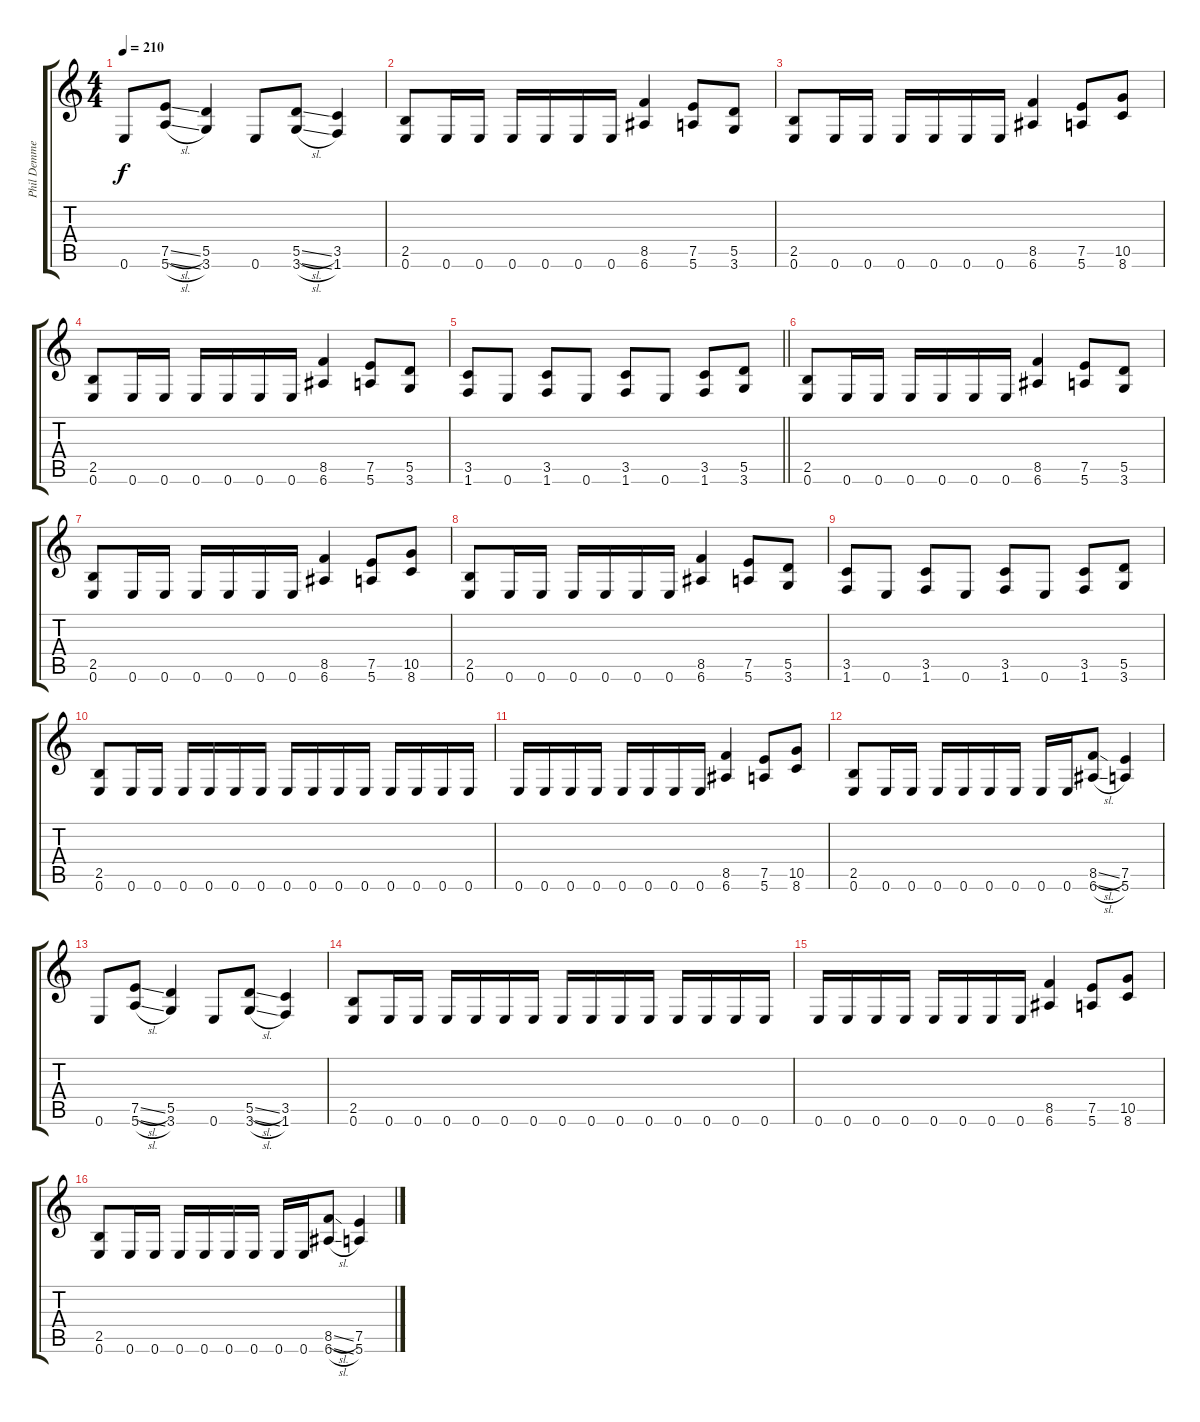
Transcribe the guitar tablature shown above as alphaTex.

\track ("Phil Demmel" "Phil Demme") {instrument distortionguitar}
\staff {score tabs}
\tuning (E4 B3 G3 D3 A2 E2) {hide}
\ts (4 4)
\tempo 210
\clef g2
\ks c
0.6.8{dy f} (7.5{sl} 5.6{sl}).8 (5.5 3.6).4 0.6.8 (5.5{sl} 3.6{sl}).8 (3.5 1.6).4 |
(2.5 0.6).8 0.6.16 0.6.16 0.6.16 0.6.16 0.6.16 0.6.16 (8.5 6.6).4 (7.5 5.6).8 (5.5 3.6).8 |
(2.5 0.6).8 0.6.16 0.6.16 0.6.16 0.6.16 0.6.16 0.6.16 (8.5 6.6).4 (7.5 5.6).8 (10.5 8.6).8 |
(2.5 0.6).8 0.6.16 0.6.16 0.6.16 0.6.16 0.6.16 0.6.16 (8.5 6.6).4 (7.5 5.6).8 (5.5 3.6).8 |
\barLineRight lightlight
(3.5 1.6).8 0.6.8 (3.5 1.6).8 0.6.8 (3.5 1.6).8 0.6.8 (3.5 1.6).8 (5.5 3.6).8 |
(2.5 0.6).8 0.6.16 0.6.16 0.6.16 0.6.16 0.6.16 0.6.16 (8.5 6.6).4 (7.5 5.6).8 (5.5 3.6).8 |
(2.5 0.6).8 0.6.16 0.6.16 0.6.16 0.6.16 0.6.16 0.6.16 (8.5 6.6).4 (7.5 5.6).8 (10.5 8.6).8 |
(2.5 0.6).8 0.6.16 0.6.16 0.6.16 0.6.16 0.6.16 0.6.16 (8.5 6.6).4 (7.5 5.6).8 (5.5 3.6).8 |
(3.5 1.6).8 0.6.8 (3.5 1.6).8 0.6.8 (3.5 1.6).8 0.6.8 (3.5 1.6).8 (5.5 3.6).8 |
(2.5 0.6).8 0.6.16 0.6.16 0.6.16 0.6.16 0.6.16 0.6.16 0.6.16 0.6.16 0.6.16 0.6.16 0.6.16 0.6.16 0.6.16 0.6.16 |
0.6.16 0.6.16 0.6.16 0.6.16 0.6.16 0.6.16 0.6.16 0.6.16 (8.5 6.6).4 (7.5 5.6).8 (10.5 8.6).8 |
(2.5 0.6).8 0.6.16 0.6.16 0.6.16 0.6.16 0.6.16 0.6.16 0.6.16 0.6.16 (8.5{sl} 6.6{sl}).8 (7.5 5.6).4 |
0.6.8 (7.5{sl} 5.6{sl}).8 (5.5 3.6).4 0.6.8 (5.5{sl} 3.6{sl}).8 (3.5 1.6).4 |
(2.5 0.6).8 0.6.16 0.6.16 0.6.16 0.6.16 0.6.16 0.6.16 0.6.16 0.6.16 0.6.16 0.6.16 0.6.16 0.6.16 0.6.16 0.6.16 |
0.6.16 0.6.16 0.6.16 0.6.16 0.6.16 0.6.16 0.6.16 0.6.16 (8.5 6.6).4 (7.5 5.6).8 (10.5 8.6).8 |
(2.5 0.6).8 0.6.16 0.6.16 0.6.16 0.6.16 0.6.16 0.6.16 0.6.16 0.6.16 (8.5{sl} 6.6{sl}).8 (7.5 5.6).4
